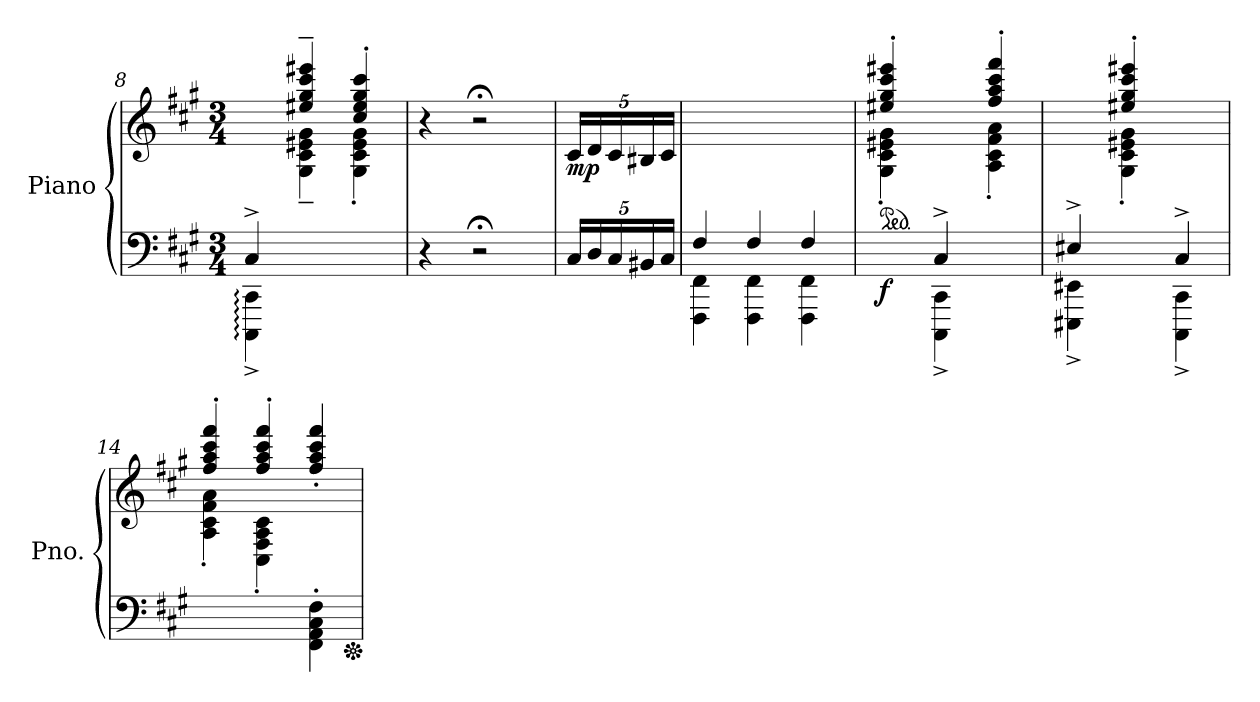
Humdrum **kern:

**kern	**kern	**dynam
*part1	*part1	*part1
*staff2	*staff1	*staff1/2
*I"Piano	*	*
*I'Pno.	*	*
*clefF4	*clefG2	*
*k[f#c#g#]	*k[f#c#g#]	*
*M3/4	*M3/4	*
=8	=8	=8
*^	*^	*
4C#^/	4CCC#\:^ 4CC#\:^	4ryy	4ryy	.
*	*	*MM110	*	*
2ryy	2ryy	4ee#X/~ 4gg#/~ 4ccc#/~ 4eee#X/~	4G#\~ 4c#\~ 4e#X\~ 4g#\~	.
.	.	4cc#/' 4ee#/' 4gg#/' 4ccc#/'	4G#\' 4c#\' 4e#\' 4g#\'	.
*v	*v	*	*	*
*	*v	*v	*
=9	=9	=9
4r	4r	.
2r;<	2r;<	.
=10	=10	=10
*Xbrackettup	*Xbrackettup	*
!	!	!LO:DY:b
20C#/LL	20c#/LL	mp
20D/	20d/	.
20C#/	20c#/	.
20BB#X/	20B#X/	.
20C#/JJ	20c#/JJ	.
=11	=11	=11
*^	*	*
4F#/	4FFF#\ 4FF#\	2.ryy	.
4F#/	4FFF#\ 4FF#\	.	.
4F#/	4FFF#\ 4FF#\	.	.
=12	=12	=12	=12
*	*	*^	*
*	*	*ped	*	*
!	!	!	!	!LO:DY:b=2
4ryy	4ryy	4ee#X/' 4gg#/' 4ccc#/' 4eee#X/'	4G#\' 4c#\' 4e#X\' 4g#\'	f
4C#^/	4CCC#\^ 4CC#\^	4ryy	4ryy	.
4ryy	4ryy	4ff#/' 4aa/' 4ccc#/' 4fff#/'	4A\' 4c#\' 4f#\' 4a\'	.
=13	=13	=13	=13	=13
4E#X^/	4EEE#X\^ 4EE#X\^	4ryy	4ryy	.
4ryy	4ryy	4ee#X/' 4gg#/' 4ccc#/' 4eee#X/'	4G#\' 4c#\' 4e#X\' 4g#\'	.
4C#^/	4CCC#\^ 4CC#\^	4ryy	4ryy	.
*v	*v	*	*	*
=14	=14	=14	=14
2ryy	4ff#/' 4aa/' 4ccc#/' 4fff#/'	4A\' 4c#\' 4f#\' 4a\'	.
.	4ff#/' 4aa/' 4ccc#/' 4fff#/'	4C#\' 4F#\' 4A\' 4c#\'	.
4FF#\' 4AA\' 4C#\' 4F#\'	4ff#/' 4aa/' 4ccc#/' 4fff#/'	4ryy	.
*Xped	*	*	*
*	*v	*v	*
=	=	=
*-	*-	*-
